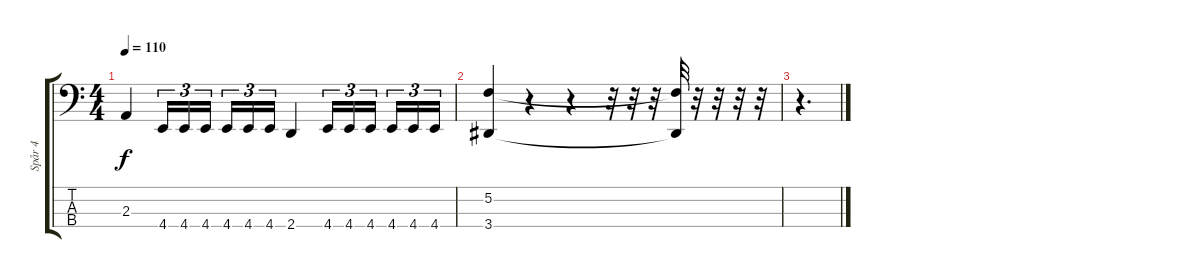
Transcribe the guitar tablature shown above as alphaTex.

\track ("Spår 4" "Spår 4") {instrument electricbassfinger}
\staff {score tabs}
\tuning (F2 C2 G1 C1) {hide}
\ts (4 4)
\tempo 110
\clef f4
\ks c
2.3.4{dy f} 4.4.16{tu (3 2)} 4.4.16{tu (3 2)} 4.4.16{tu (3 2) beam splitsecondary} 4.4.16{tu (3 2)} 4.4.16{tu (3 2)} 4.4.16{tu (3 2)} 2.4.4 4.4.16{tu (3 2)} 4.4.16{tu (3 2)} 4.4.16{tu (3 2) beam splitsecondary} 4.4.16{tu (3 2)} 4.4.16{tu (3 2)} 4.4.16{tu (3 2)} |
(5.2 3.4).4 r.4 r.4 r.32 r.32 r.32 (5.2{t} 3.4{t}).32 r.32 r.32 r.32 r.32 |
r.4{d}
